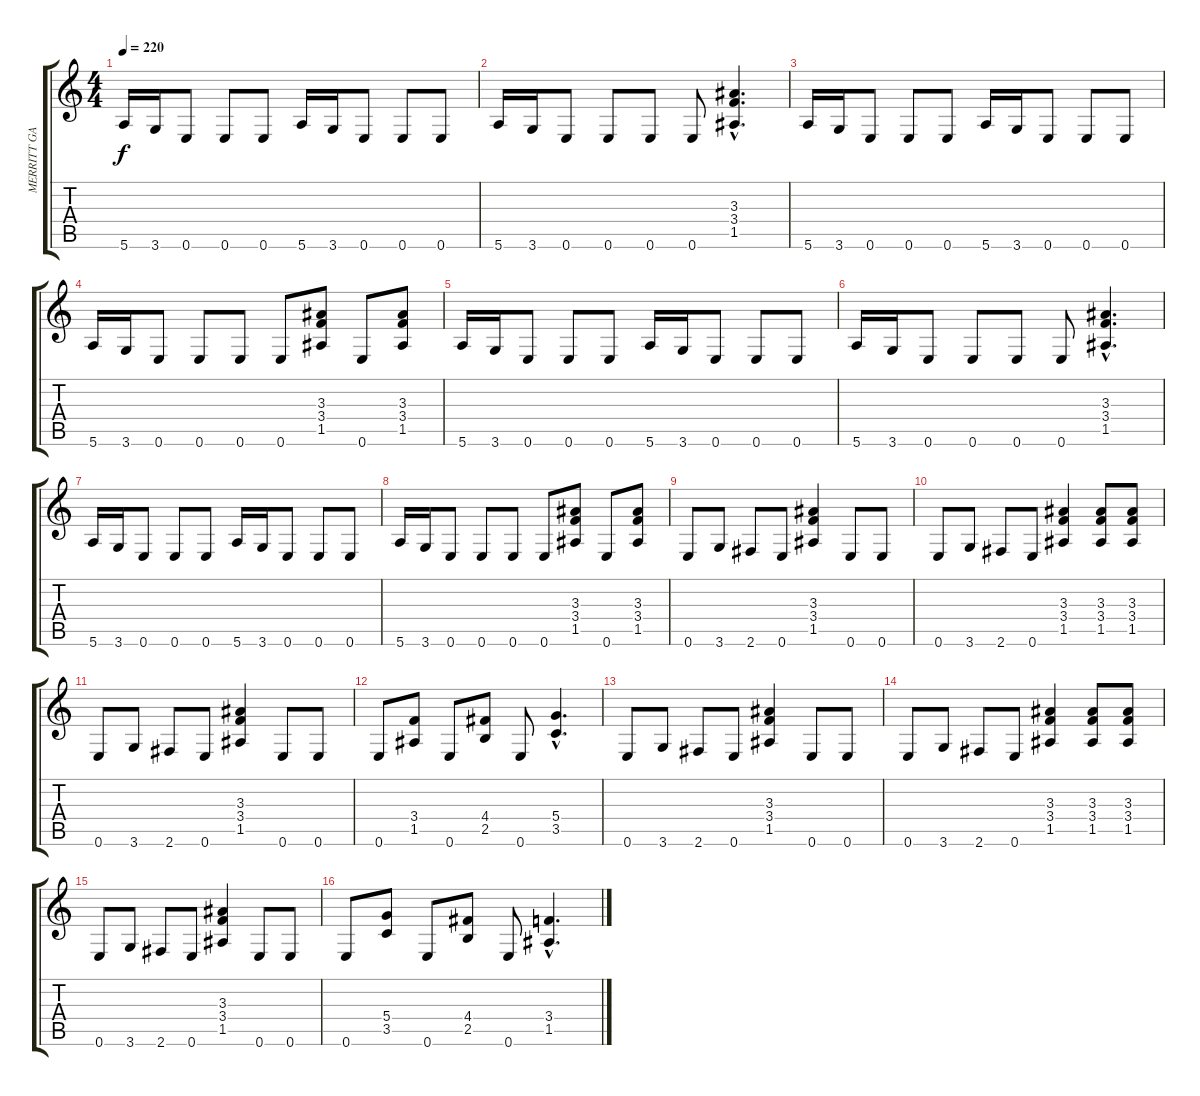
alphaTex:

\track ("MERRITT GANT - -Guitar" "MERRITT GA") {instrument distortionguitar}
\staff {score tabs}
\tuning (E4 B3 G3 D3 A2 E2) {hide}
\ts (4 4)
\tempo 220
\clef g2
\ks c
5.6.16{dy f} 3.6.16 0.6.8 0.6.8 0.6.8 5.6.16 3.6.16 0.6.8 0.6.8 0.6.8 |
5.6.16 3.6.16 0.6.8 0.6.8 0.6.8 0.6.8 (3.3{hac} 3.4{hac} 1.5{hac}).4{d} |
5.6.16 3.6.16 0.6.8 0.6.8 0.6.8 5.6.16 3.6.16 0.6.8 0.6.8 0.6.8 |
5.6.16 3.6.16 0.6.8 0.6.8 0.6.8 0.6.8 (3.3 3.4 1.5).8 0.6.8 (3.3 3.4 1.5).8 |
5.6.16 3.6.16 0.6.8 0.6.8 0.6.8 5.6.16 3.6.16 0.6.8 0.6.8 0.6.8 |
5.6.16 3.6.16 0.6.8 0.6.8 0.6.8 0.6.8 (3.3{hac} 3.4{hac} 1.5{hac}).4{d} |
5.6.16 3.6.16 0.6.8 0.6.8 0.6.8 5.6.16 3.6.16 0.6.8 0.6.8 0.6.8 |
5.6.16 3.6.16 0.6.8 0.6.8 0.6.8 0.6.8 (3.3 3.4 1.5).8 0.6.8 (3.3 3.4 1.5).8 |
0.6.8 3.6.8 2.6.8 0.6.8 (3.3 3.4 1.5).4 0.6.8 0.6.8 |
0.6.8 3.6.8 2.6.8 0.6.8 (3.3 3.4 1.5).4 (3.3 3.4 1.5).8 (3.3 3.4 1.5).8 |
0.6.8 3.6.8 2.6.8 0.6.8 (3.3 3.4 1.5).4 0.6.8 0.6.8 |
0.6.8 (3.4 1.5).8 0.6.8 (4.4 2.5).8 0.6.8 (5.4{hac} 3.5{hac}).4{d} |
0.6.8 3.6.8 2.6.8 0.6.8 (3.3 3.4 1.5).4 0.6.8 0.6.8 |
0.6.8 3.6.8 2.6.8 0.6.8 (3.3 3.4 1.5).4 (3.3 3.4 1.5).8 (3.3 3.4 1.5).8 |
0.6.8 3.6.8 2.6.8 0.6.8 (3.3 3.4 1.5).4 0.6.8 0.6.8 |
0.6.8 (5.4 3.5).8 0.6.8 (4.4 2.5).8 0.6.8 (3.4{hac} 1.5{hac}).4{d}
